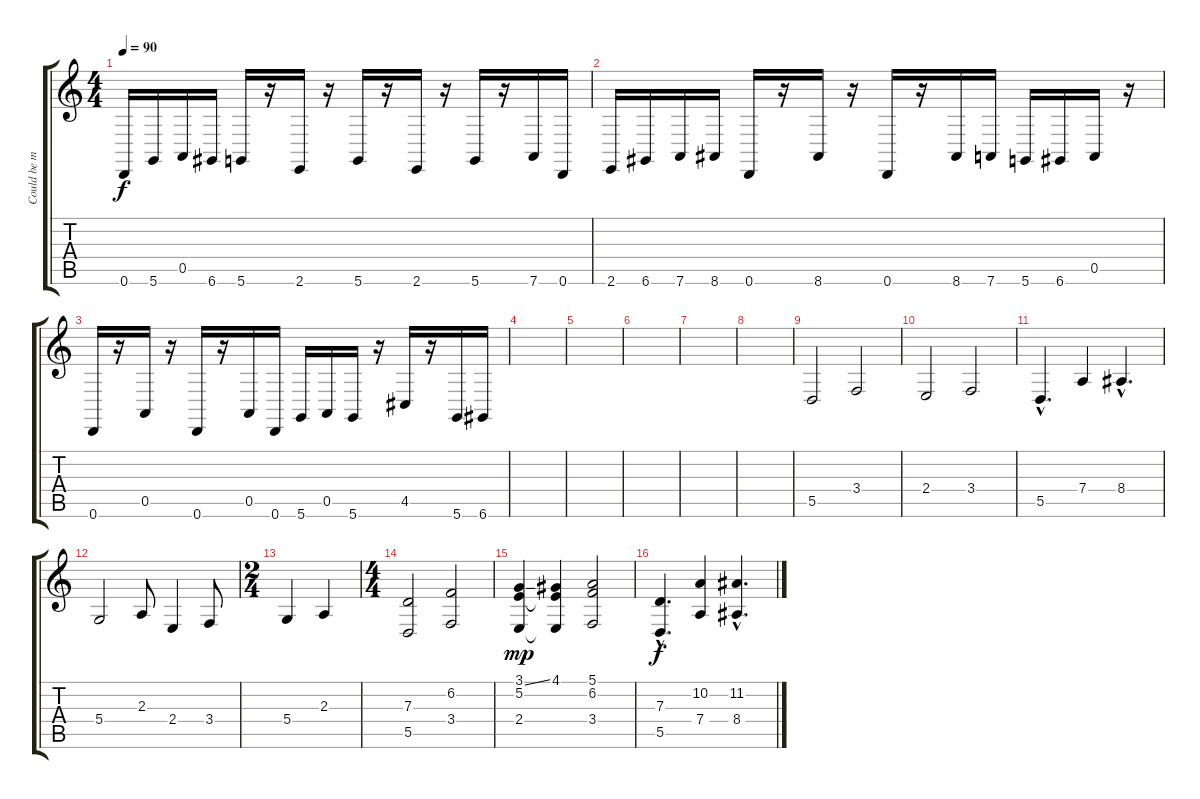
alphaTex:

\track ("Could be me..." "Could be m") {instrument cello}
\staff {score tabs}
\tuning (E4 B3 G3 D3 A2 D2) {hide}
\ts (4 4)
\tempo 90
\clef g2
\ks c
0.6.16{dy f} 5.6.16 0.5.16 6.6.16 5.6.16 r.16 2.6.16 r.16 5.6.16 r.16 2.6.16 r.16 5.6.16 r.16 7.6.16 0.6.16 |
2.6.16 6.6.16 7.6.16 8.6.16 0.6.16 r.16 8.6.16 r.16 0.6.16 r.16 8.6.16 7.6.16 5.6.16 6.6.16 0.5.16 r.16 |
0.6.16 r.16 0.5.16 r.16 0.6.16 r.16 0.5.16 0.6.16 5.6.16 0.5.16 5.6.16 r.16 4.5.16 r.16 5.6.16 6.6.16 |
|
|
|
|
|
5.5.2 3.4.2 |
2.4.2 3.4.2 |
5.5{hac}.4{d} 7.4.4 8.4{hac}.4{d} |
5.4.2 2.3.8 2.4.4 3.4.8 |
\ts (2 4)
5.4.4 2.3.4 |
\ts (4 4)
(7.3 5.5).2 (6.2 3.4).2 |
(3.1{ss} 5.2 2.4).4{dy mp} (4.1 5.2{t} 2.4{t}).4 (5.1 6.2 3.4).2 |
(7.3{hac} 5.5{hac}).4{d dy f} (10.2 7.4).4 (11.2{hac} 8.4{hac}).4{d}
